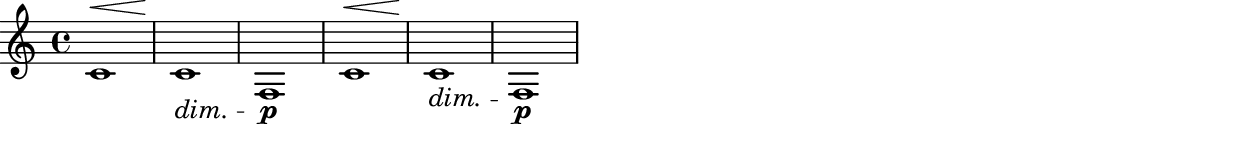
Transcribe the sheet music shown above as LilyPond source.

%% Generated by lilypond-book
%% Options: [exampleindent=10.16\mm,indent=0\mm,line-width=160\mm,paper-height=845.047\pt,paper-width=597.508\pt,papersize='(cons (* 597.508 pt) (* 845.047 pt))]
\include "lilypond-book-preamble.ly"


% ****************************************************************
% Start cut-&-pastable-section
% ****************************************************************

#(ly:set-option 'eps-box-padding 3.000000)



\paper {
  #(set-paper-size '(cons (* 597.508 pt) (* 845.047 pt)))
  indent = 0\mm
  line-width = 160\mm
  % offset the left padding, also add 1mm as lilypond creates cropped
  % images with a little space on the right
  line-width = #(- line-width (* mm  3.000000) (* mm 1))
}

\layout {
  
}




% ****************************************************************
% ly snippet:
% ****************************************************************
\sourcefilename "/lilypond-2.26.0/input/regression/dynamics-alignment-breaker.ly"
\sourcefileline 0
\version "2.19.21"

\header {
  texidoc = "Hairpins, DynamicTextSpanners and dynamics can be
positioned independently using @code{\\breakDynamicSpan}, which
causes the alignment spanner to end prematurely.
"
}

\relative {
  c'1^\<
  \dimTextDim
  c1_\>
  f,1\p

  c'1^\<
  \breakDynamicSpan
  c1_\>
  \breakDynamicSpan
  f,1\p
}



% ****************************************************************
% end ly snippet
% ****************************************************************
